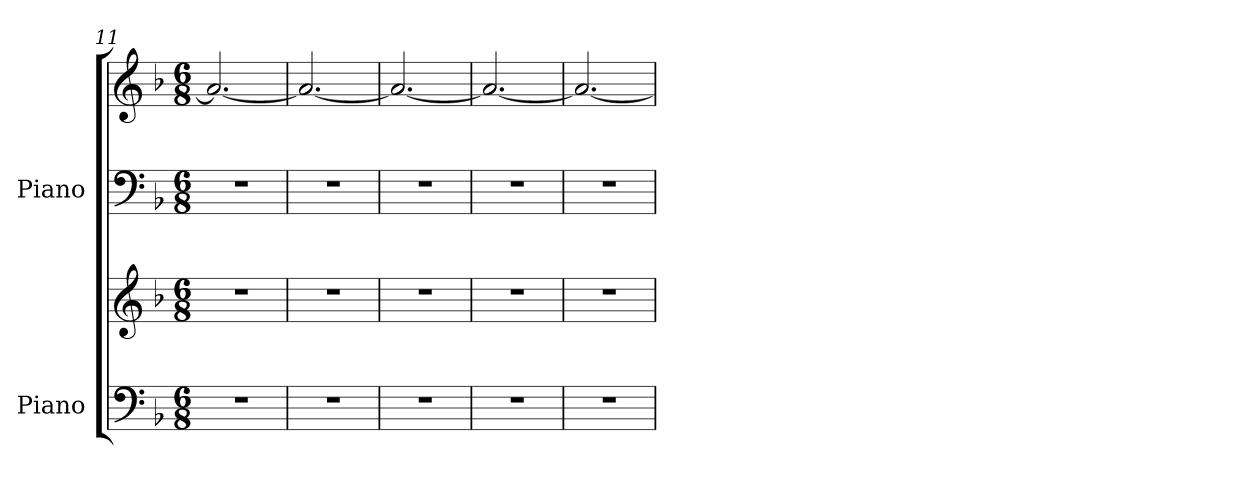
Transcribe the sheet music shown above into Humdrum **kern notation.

**kern	**kern	**kern	**kern
*part2	*part2	*part1	*part1
*staff4	*staff3	*staff2	*staff1
*I"Piano	*	*I"Piano	*
*I'Pno.	*	*I'Pno.	*
*clefF4	*clefG2	*clefF4	*clefG2
*k[b-]	*k[b-]	*k[b-]	*k[b-]
*M6/8	*M6/8	*M6/8	*M6/8
=11	=11	=11	=11
2.r	2.r	2.r	2.a/_
=12	=12	=12	=12
2.r	2.r	2.r	2.a/_
!!LO:PB:g=z
=13	=13	=13	=13
2.r	2.r	2.r	2.a/_
=14	=14	=14	=14
2.r	2.r	2.r	2.a/_
=15	=15	=15	=15
2.r	2.r	2.r	2.a/_
=	=	=	=
*-	*-	*-	*-
